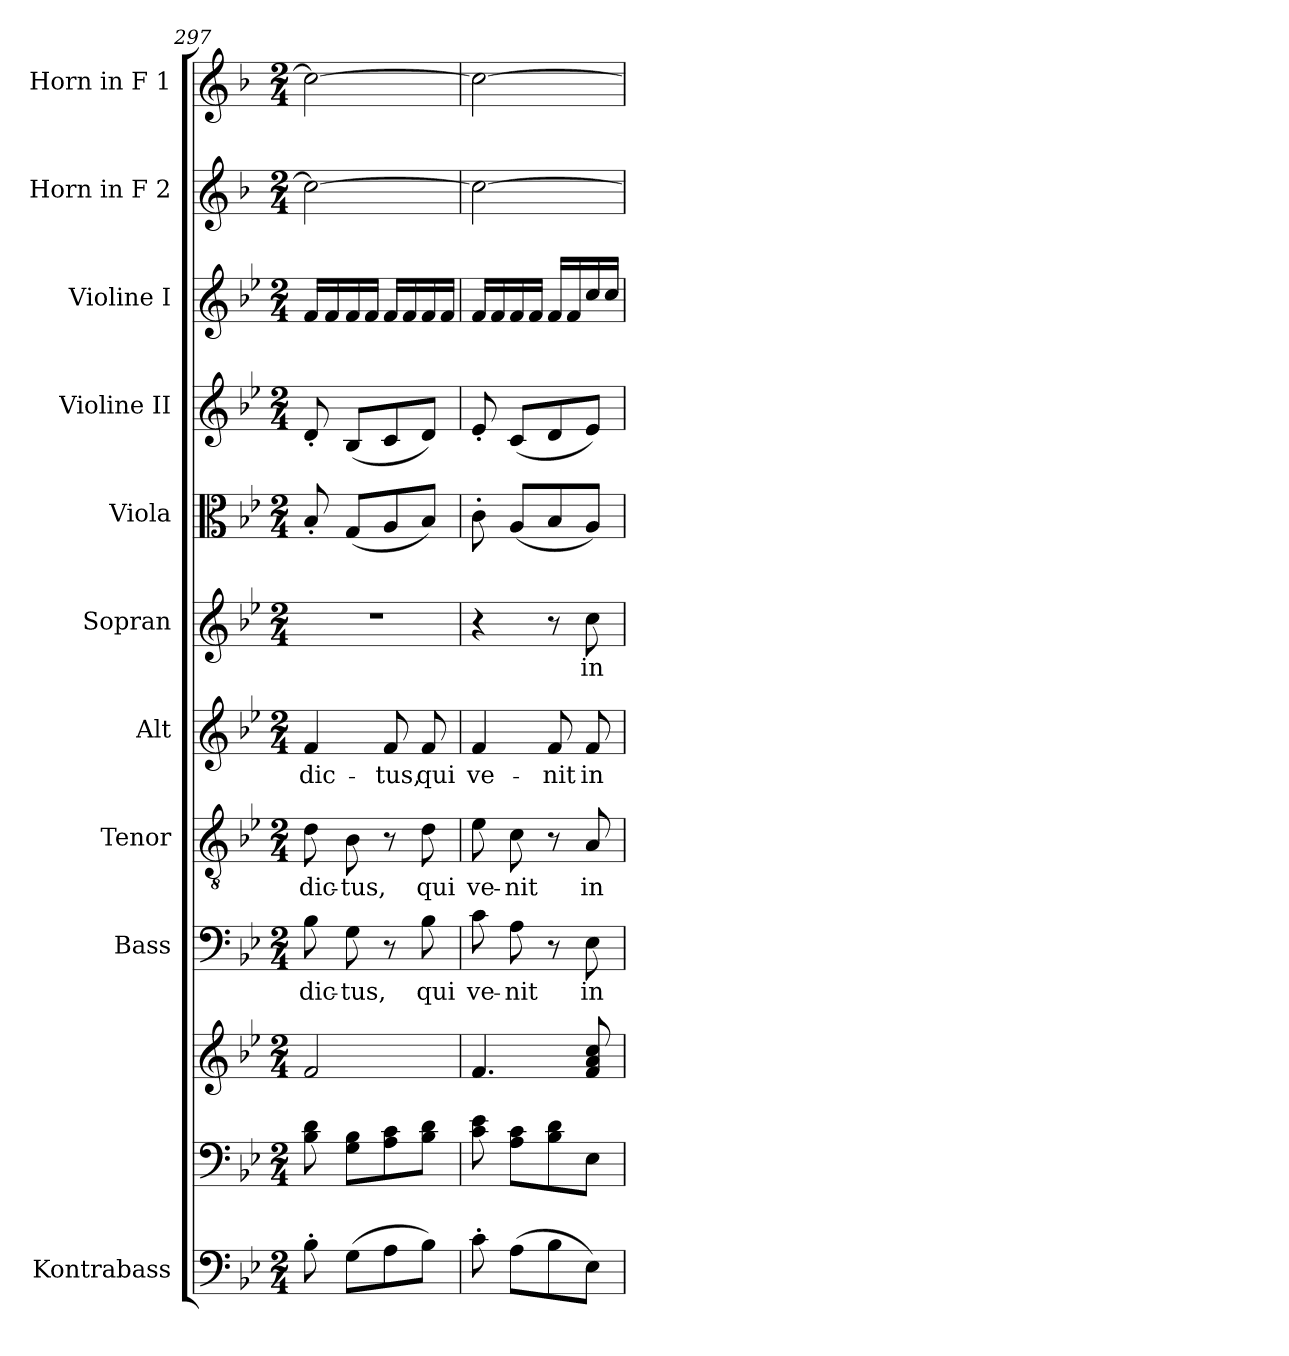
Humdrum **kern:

**kern	**kern	**kern	**kern	**text	**kern	**text	**kern	**text	**kern	**text	**kern	**kern	**kern	**kern	**kern
*part11	*part10	*part10	*part9	*part9	*part8	*part8	*part7	*part7	*part6	*part6	*part5	*part4	*part3	*part2	*part1
*staff12	*staff11	*staff10	*staff9	*staff9	*staff8	*staff8	*staff7	*staff7	*staff6	*staff6	*staff5	*staff4	*staff3	*staff2	*staff1
*I"Kontrabass	*	*	*I"Bass	*	*I"Tenor	*	*I"Alt	*	*I"Sopran	*	*I"Viola	*I"Violine II	*I"Violine I	*I"Horn in F 2	*I"Horn in F 1
*I'Kb.	*	*	*I'B	*	*I'T	*	*I'A	*	*I'S	*	*I'Vla.	*I'Vl. II	*I'Vl. I	*I'Hrn. 2	*I'Hrn. 1
*clefF4	*clefF4	*clefG2	*clefF4	*	*clefGv2	*	*clefG2	*	*clefG2	*	*clefC3	*clefG2	*clefG2	*clefG2	*clefG2
*ITrd7c12	*	*	*	*	*	*	*	*	*	*	*	*	*	*ITrd4c7	*ITrd4c7
*k[b-e-]	*k[b-e-]	*k[b-e-]	*k[b-e-]	*	*k[b-e-]	*	*k[b-e-]	*	*k[b-e-]	*	*k[b-e-]	*k[b-e-]	*k[b-e-]	*k[b-e-]	*k[b-e-]
*B-:	*B-:	*B-:	*B-:	*	*B-:	*	*B-:	*	*B-:	*	*B-:	*B-:	*B-:	*B-:	*B-:
*M2/4	*M2/4	*M2/4	*M2/4	*	*M2/4	*	*M2/4	*	*M2/4	*	*M2/4	*M2/4	*M2/4	*M2/4	*M2/4
=297	=297	=297	=297	=297	=297	=297	=297	=297	=297	=297	=297	=297	=297	=297	=297
!	!	!	!	!LO:LY:b	!	!LO:LY:b	!	!LO:LY:b	!	!	!	!	!	!	!
8BB-'>\	8B-\ 8d\	2f/	8B-\	-dic-	8d\	-dic-	4f/	-dic-	2r	.	8B-'</	8d'</	16f/LL	2f\_	2f\_
.	.	.	.	.	.	.	.	.	.	.	.	.	16f/	.	.
!	!	!	!	!LO:LY:b	!	!LO:LY:b	!	!	!	!	!	!	!	!	!
(>8GG\L	8G\ 8B-\L	.	8G\	-tus,	8B-\	-tus,	.	.	.	.	(<8G/L	(<8B-/L	16f/	.	.
.	.	.	.	.	.	.	.	.	.	.	.	.	16f/JJ	.	.
!	!	!	!	!	!	!	!	!LO:LY:b	!	!	!	!	!	!	!
8AA\	8A\ 8c\	.	8r	.	8r	.	8f/	-tus,	.	.	8A/	8c/	16f/LL	.	.
.	.	.	.	.	.	.	.	.	.	.	.	.	16f/	.	.
!	!	!	!	!LO:LY:b	!	!LO:LY:b	!	!LO:LY:b	!	!	!	!	!	!	!
8BB-\J)	8B-\ 8d\J	.	8B-\	qui	8d\	qui	8f/	qui	.	.	8B-/J)	8d/J)	16f/	.	.
.	.	.	.	.	.	.	.	.	.	.	.	.	16f/JJ	.	.
=298	=298	=298	=298	=298	=298	=298	=298	=298	=298	=298	=298	=298	=298	=298	=298
!	!	!	!	!LO:LY:b	!	!LO:LY:b	!	!LO:LY:b	!	!	!	!	!	!	!
8C'>\	8c\ 8e-\	4.f/	8c\	ve-	8e-\	ve-	4f/	ve-	4r	.	8c'>\	8e-'</	16f/LL	2f\_	2f\_
.	.	.	.	.	.	.	.	.	.	.	.	.	16f/	.	.
!	!	!	!	!LO:LY:b	!	!LO:LY:b	!	!	!	!	!	!	!	!	!
(>8AA\L	8A\ 8c\L	.	8A\	-nit	8c\	-nit	.	.	.	.	(<8A/L	(<8c/L	16f/	.	.
.	.	.	.	.	.	.	.	.	.	.	.	.	16f/JJ	.	.
!	!	!	!	!	!	!	!	!LO:LY:b	!	!	!	!	!	!	!
8BB-\	8B-\ 8d\	.	8r	.	8r	.	8f/	-nit	8r	.	8B-/	8d/	16f/LL	.	.
.	.	.	.	.	.	.	.	.	.	.	.	.	16f/	.	.
!	!	!	!	!LO:LY:b	!	!LO:LY:b	!	!LO:LY:b	!	!LO:LY:b	!	!	!	!	!
8EE-\J)	8E-\J	8f/ 8a/ 8cc/	8E-\	in	8A/	in	8f/	in	8cc\	in	8A/J)	8e-/J)	16cc/	.	.
.	.	.	.	.	.	.	.	.	.	.	.	.	16cc/JJ	.	.
=	=	=	=	=	=	=	=	=	=	=	=	=	=	=	=
*-	*-	*-	*-	*-	*-	*-	*-	*-	*-	*-	*-	*-	*-	*-	*-
